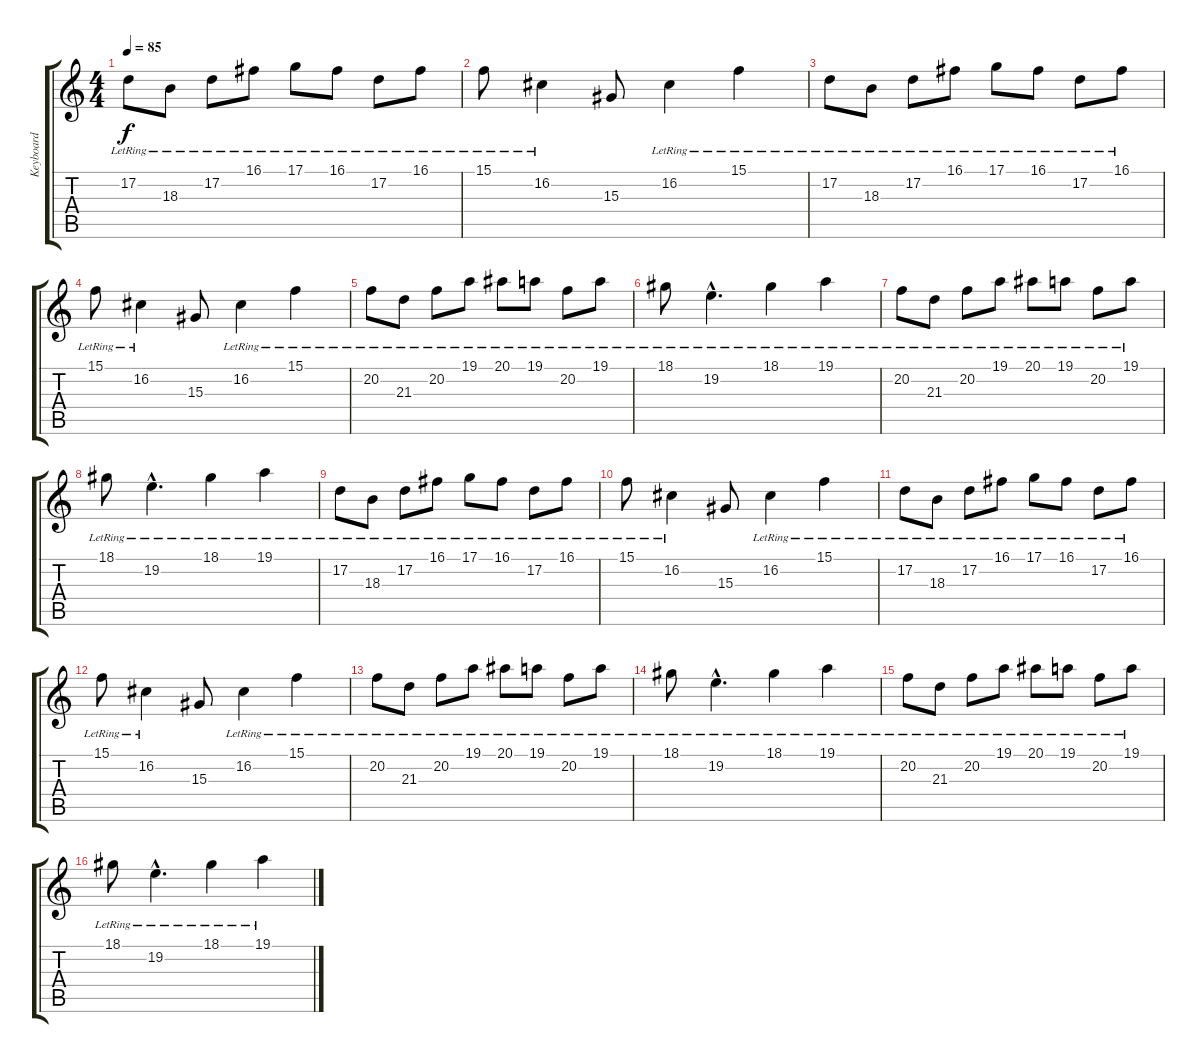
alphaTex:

\track ("Keyboard" "Keyboard") {instrument choiraahs}
\staff {score tabs}
\tuning (D4 A3 F3 C3 G2 D2) {hide}
\ts (4 4)
\tempo 85
\clef g2
\ks c
17.2{lr}.8{dy f} 18.3{lr}.8 17.2{lr}.8 16.1{lr}.8 17.1{lr}.8 16.1{lr}.8 17.2{lr}.8 16.1{lr}.8 |
15.1{lr}.8 16.2{lr}.4 15.3.8 16.2{lr}.4 15.1{lr}.4 |
17.2{lr}.8 18.3{lr}.8 17.2{lr}.8 16.1{lr}.8 17.1{lr}.8 16.1{lr}.8 17.2{lr}.8 16.1{lr}.8 |
15.1{lr}.8 16.2{lr}.4 15.3.8 16.2{lr}.4 15.1{lr}.4 |
20.2{lr}.8{volume 16 instrument acousticgrandpiano} 21.3{lr}.8 20.2{lr}.8 19.1{lr}.8 20.1{lr}.8 19.1{lr}.8 20.2{lr}.8 19.1{lr}.8 |
18.1{lr}.8 19.2{hac lr}.4{d} 18.1{lr}.4 19.1{lr}.4 |
20.2{lr}.8{volume 16 instrument acousticgrandpiano} 21.3{lr}.8 20.2{lr}.8 19.1{lr}.8 20.1{lr}.8 19.1{lr}.8 20.2{lr}.8 19.1{lr}.8 |
18.1{lr}.8 19.2{hac lr}.4{d} 18.1{lr}.4 19.1{lr}.4 |
17.2{lr}.8 18.3{lr}.8 17.2{lr}.8 16.1{lr}.8 17.1{lr}.8 16.1{lr}.8 17.2{lr}.8 16.1{lr}.8 |
15.1{lr}.8 16.2{lr}.4 15.3.8 16.2{lr}.4 15.1{lr}.4 |
17.2{lr}.8 18.3{lr}.8 17.2{lr}.8 16.1{lr}.8 17.1{lr}.8 16.1{lr}.8 17.2{lr}.8 16.1{lr}.8 |
15.1{lr}.8 16.2{lr}.4 15.3.8 16.2{lr}.4 15.1{lr}.4 |
20.2{lr}.8{volume 16 instrument acousticgrandpiano} 21.3{lr}.8 20.2{lr}.8 19.1{lr}.8 20.1{lr}.8 19.1{lr}.8 20.2{lr}.8 19.1{lr}.8 |
18.1{lr}.8 19.2{hac lr}.4{d} 18.1{lr}.4 19.1{lr}.4 |
20.2{lr}.8{volume 16 instrument acousticgrandpiano} 21.3{lr}.8 20.2{lr}.8 19.1{lr}.8 20.1{lr}.8 19.1{lr}.8 20.2{lr}.8 19.1{lr}.8 |
18.1{lr}.8 19.2{hac lr}.4{d} 18.1{lr}.4 19.1{lr}.4
